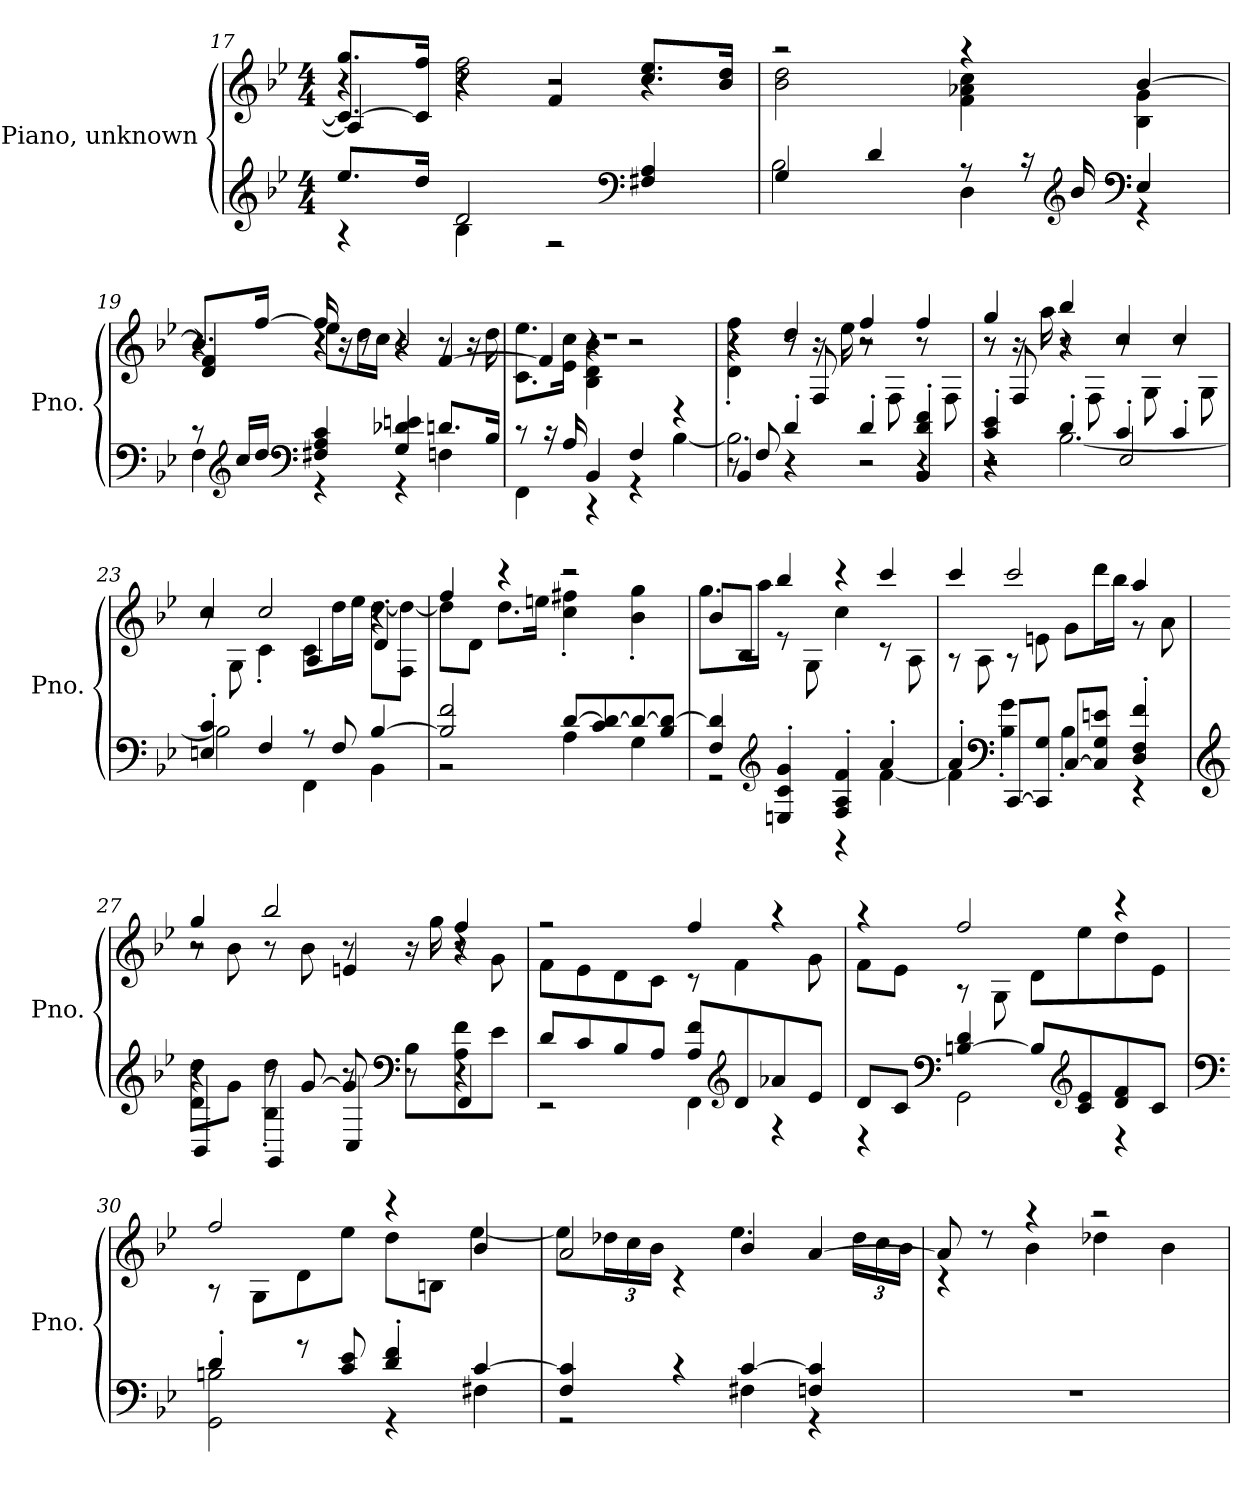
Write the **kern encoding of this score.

**kern	**kern
*part1	*part1
*staff2	*staff1
*I"Piano, unknown	*
*I'Pno.	*
!!LO:LB:g=z
*clefG2	*clefG2
*k[b-e-]	*k[b-e-]
*M4/4	*M4/4
=17	=17
*^	*^
*	*	*	*^
8.ee-/L	4r	8.c/_ 8.gg/L	4r	4A/]
16dd/Jk	.	16c/] 16ff/Jk	.	.
2d/	4B-\	4r	2dd\ 2ff\	4r
.	2r	4f/	.	2r
*clefF4	*	*	*	*
4F#X/ 4A/	.	8.cc/ 8.ee-/L	4r	.
.	.	16b-/ 16dd/Jk	.	.
*	*	*	*v	*v
=18	=18	=18	=18
4G/	2B-\	2r	2b-\ 2dd\
4d/	.	.	.
8r	4D\	4r	4f\ 4a-X\ 4cc\
16r	.	.	.
*clefG2	*	*	*
16b-/	.	.	.
*clefF4	*	*	*
4E-/	4r	[4b-/	4B-\ 4g\
=19	=19	=19	=19
*	*	*	*^
8r	4F\	8.b-/L]	4r	4d/ 4f/
*clefG2	*	*	*	*
16cc/LL	.	.	.	.
16dd/JJ	.	[16ff/Jk	.	.
*clefF4	*	*	*	*
4F#X/ 4A/ 4c/	4r	16ff/]	8ee-\L	4r
.	.	16r	.	.
.	.	8r	16dd\L	.
.	.	.	16cc\JJ	.
4G/ 4d-X/ 4en/	4r	2b-/	4r	4r
8.dn/L	4Fn\	.	8r	[4f/
.	.	.	16r	.
16B-/Jk	.	.	16dd\	.
!!LO:PB:g=z	!!	!!
=20	=20	=20	=20	=20
8r	4FF\	1r	8.c\ 8.ee-\L	4f/]
16r	.	.	.	.
16A/	.	.	16e-\ 16cc\Jk	.
4BB-/	4r	.	4B-\ 4d\ 4b-\	4r
4F/	4r	.	2r	2r
4r	[4B-\	.	.	.
=21	=21	=21	=21	=21
*	*^	*	*	*
8r	2.B-\]	4BB-/	4r	4d\' 4ff\'	4r
8F/	.	.	.	.	.
4d'/	.	4r	4dd/	8r	8r
.	.	.	.	16r	8F/
.	.	.	.	16ee-\	.
4d'/	.	2r	4ff/	8r	2r
.	.	.	.	8F\	.
4BB-/' 4d/' 4f/'	4r	.	4ff/	8r	.
.	.	.	.	8F\	.
=22	=22	=22	=22	=22	=22
4c/' 4e-/'	4r	2r	4gg/	8r	8r
.	.	.	.	16r	8F/
.	.	.	.	16aa\	.
4d'/	[2.B-\	.	4bb-/	8r	4r
.	.	.	.	8F\	.
4c'/	.	2E-/	4cc/	8r	2r
.	.	.	.	8G\	.
4c'/	.	.	4cc/	8r	.
.	.	.	.	8G\	.
*	*v	*v	*	*	*
=23	=23	=23	=23	=23
4En/' 4c/'	2B-\]	4cc/	8r	2r
.	.	.	8G\	.
4F/	.	2cc/	4c'\	.
8r	4FF\	.	8c\L	4A/
8F/	.	.	16dd\L	.
.	.	.	16ee-\JJ	.
[4B-/	4BB-\	4r	[8dd\L	4d'/
.	.	.	8F\ 8dd\_J	.
*	*	*	*v	*v
!!LO:LB:g=z
=24	=24	=24	=24
2B-/] 2f/	2r	4ff/	8dd\L]
.	.	.	8d\J
.	.	4r	8.dd\L
.	.	.	16een\Jk
[8d/L	4A\	2r	4cc\' 4ff#X\'
8c/ 8d/_	.	.	.
8d/_	4G\	.	4b-\' 4gg\'
8B-/ 8d/_J	.	.	.
=25	=25	=25	=25
4F/ 4d/]	2r	8b-/L	8.gg\L
.	.	8B-/J	.
.	.	.	16aa\Jk
*clefG2	*	*	*
4En/' 4c/' 4g/'	.	4bb-/	8r
.	.	.	8G\
4F/' 4A/' 4f/'	4r	4r	4cc\
4a'/	[4f\	4ccc/	8r
.	.	.	8A\
=26	=26	=26	=26
4a'/	4f\]	4ccc/	8r
.	.	.	8A\
*clefF4	*	*	*
[8CC/L	4B-\' 4g\'	2ccc/	8r
8CC/] 8G/J	.	.	8en\
[8C/L	4B-'\	.	8g\L
8C/] 8G/ 8en/J	.	.	16ddd\L
.	.	.	16bb-\JJ
4D/' 4F/' 4f/'	4r	4aa/	8r
.	.	.	8a\
*v	*v	*	*
*	*v	*v
!!LO:LB:g=z
=27	=27
*clefG2	*
*^	*^
*	*^	*	*^
4r	8d\ 8dd\L	4BB-/	4gg/	8r	2r
.	8g\J	.	.	8b-\	.
8r	4B-\' 4dd\'	4GG/	2bb-/	8r	.
[8g/	.	.	.	8b-\	.
8g/]	8r	4C/	.	8r	4en/
*clefF4	*	*	*	*	*
8r	8B-\L	.	.	16r	.
.	.	.	.	16gg\	.
4r	8A\ 8f\	4FF/	4ff/	8r	4r
.	8e-\J	.	.	8g\	.
*	*v	*v	*	*	*
*	*	*	*v	*v
=28	=28	=28	=28
8d/L	2r	2r	8f\L
8c/	.	.	8e-\
8B-/	.	.	8d\
8A/J	.	.	8c\J
8A/ 8f/L	4FF\	4ff/	8r
*clefG2	*	*	*
8d/	.	.	4f\
8a-X/	4r	4r	.
8e-/J	.	.	8g\
=29	=29	=29	=29
8d/L	4r	4r	8f\L
8c/J	.	.	8e-\J
*clefF4	*	*	*
[4Bn/ 4d/	2GG\	2ff/	8r
.	.	.	8G\
8B/L]	.	.	8d\L
*clefG2	*	*	*
8c/ 8e-/	.	.	8ee-\
8d/ 8f/	4r	4r	8dd\
8c/J	.	.	8e-\J
!!LO:LB:g=z	!!
=30	=30	=30	=30
*clefF4	*	*	*
4d'/	2GG\ 2Bn\	2ff/	8r
.	.	.	8G\L
8r	.	.	8d\
8c/ 8e-/	.	.	8ee-\J
4d/' 4f/'	4r	4r	8dd\L
.	.	.	8Bn\J
[4c/	4F#X\	4b-/	[4ee-\
=31	=31	=31	=31
4F/ 4c/]	2r	2a/	8ee-\L]
*	*	*	*Xbrackettup
.	.	.	24dd-X\L
.	.	.	24cc\
.	.	.	24b-\JJ
4r	.	.	4r
[4c/	4F#X\	4b-/	4.ee-\
4Fn/ 4c/]	4r	[4a/	.
.	.	.	24dd-\LL
.	.	.	24cc\
.	.	.	24b-\JJ
*v	*v	*	*
=32	=32	=32
1r	8a/]	4r
.	8r	.
.	4r	4b-\
.	2r	4dd-X\
.	.	4b-\
*	*v	*v
=	=
*-	*-
